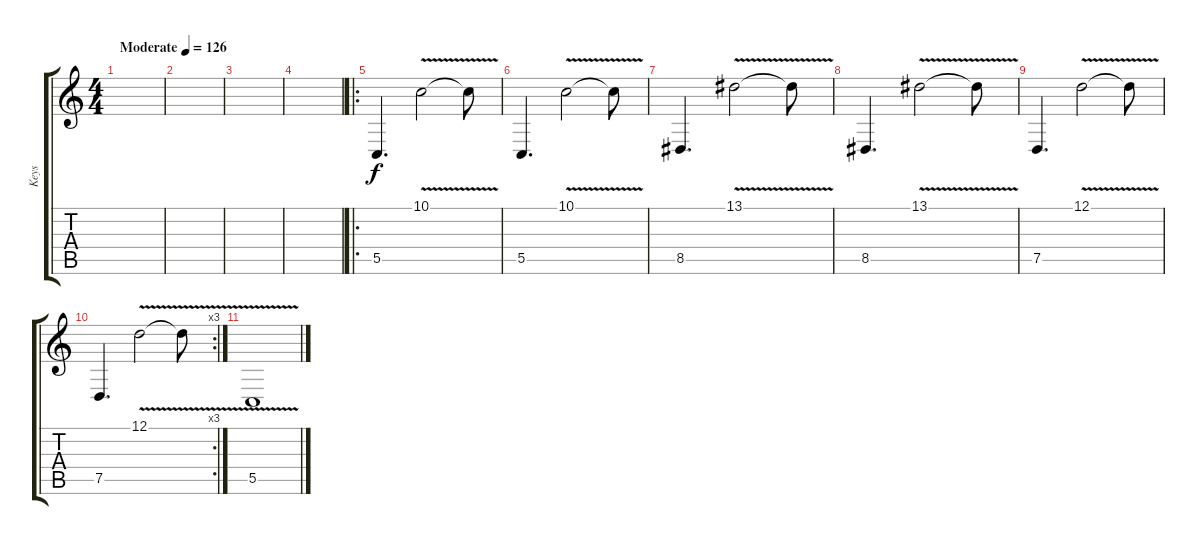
\track ("Keys" "Keys") {instrument pad4choir}
\staff {score tabs}
\tuning (D4 A3 F3 C3 G2 C2) {hide}
\ts (4 4)
\tempo (126 "Moderate")
\clef g2
\ks c
|
|
|
|
\ro
5.5.4{d} 10.1{v}.2 10.1{t}.8 |
5.5.4{d} 10.1{v}.2 10.1{t}.8 |
8.5.4{d} 13.1{v}.2 13.1{t}.8 |
8.5.4{d} 13.1{v}.2 13.1{t}.8 |
7.5.4{d} 12.1{v}.2 12.1{t}.8 |
\rc 3
7.5.4{d} 12.1{v}.2 12.1{t}.8 |
5.5{v}.1
